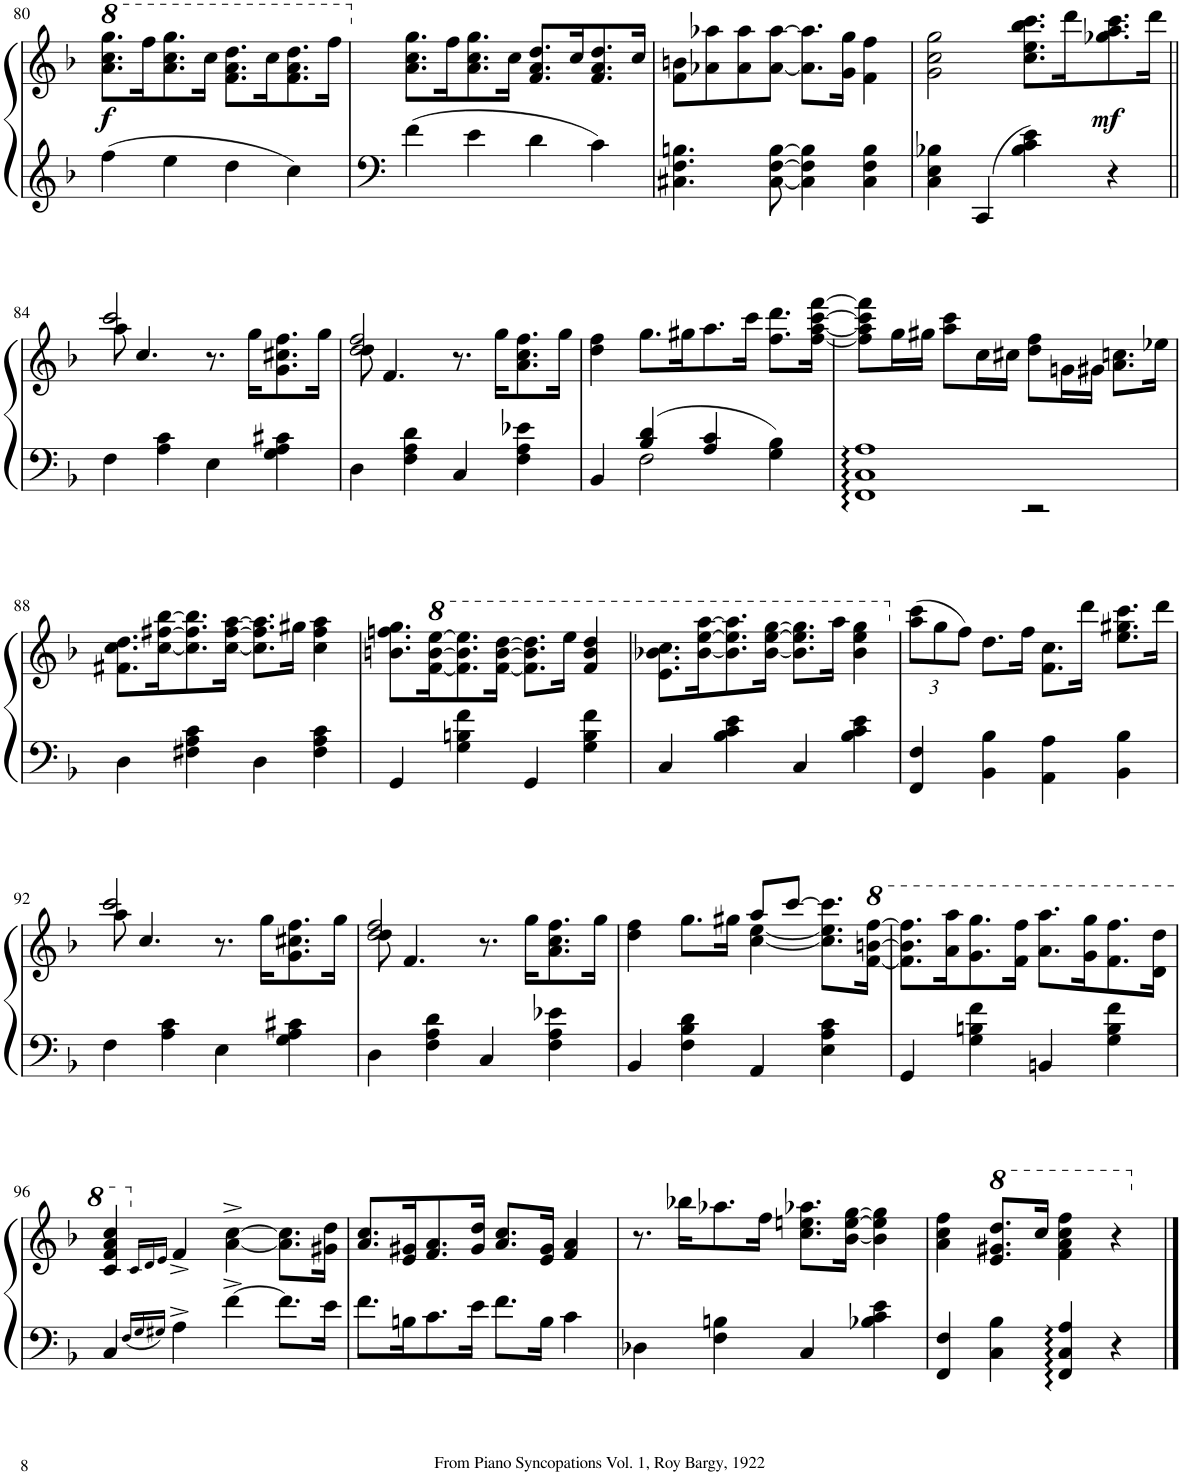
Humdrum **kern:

**kern	**kern	**dynam
*part1	*part1	*part1
*staff2	*staff1	*staff1/2
*I"Piano	*	*
*I'Pno.	*	*
!!LO:PB:g=z
*clefG2	*clefG2	*
*k[b-]	*k[b-]	*
*M4/4	*M4/4	*
*met(c)	*met(c)	*
*	*8va	*
=80	=80	=80
!	!	!LO:DY:a=2
4ff\	8.aa\ 8.ccc\ 8.ggg\L	f
.	16fff\K	.
4ee\	8.aa\ 8.ccc\ 8.ggg\	.
.	16ccc\Jk	.
4dd\	8.ff\ 8.aa\ 8.ddd\L	.
.	16ccc\K	.
4cc\	8.ff\ 8.aa\ 8.ddd\	.
.	16fff\Jk	.
=81	=81	=81
*	*X8va	*
4f\	8.a\ 8.cc\ 8.gg\L	.
.	16ff\K	.
4e\	8.a\ 8.cc\ 8.gg\	.
.	16cc\Jk	.
4d\	8.f/ 8.a/ 8.dd/L	.
.	16cc/K	.
4c\	8.f/ 8.a/ 8.dd/	.
.	16cc/Jk	.
=82	=82	=82
4.C#X\ 4.F\ 4.Bn\	8f\ 8bn\L	.
.	8a-X\ 8aa-X\	.
.	8a-\ 8aa-\	.
[8C#\ [8F\ [8B\	[8a-\ [8aa-\J	.
4C#\] 4F\] 4B\]	8.a-\] 8.aa-\]L	.
.	16g\ 16gg\Jk	.
4C#\ 4F\ 4B\	4f\ 4ff\	.
=83	=83	=83
4C\ 4E\ 4B-X\	2g\ 2cc\ 2gg\	.
4CC/	.	.
4B-\ 4c\ 4e\	8.cc\ 8.ee\ 8.bb-\ 8.ccc\L	.
.	16ddd\K	.
!	!	!LO:DY:a=2
4r	8.gg-X\ 8.aa\ 8.ccc\	mf
.	16ddd\Jk	.
!!LO:LB:g=z
=84||	=84||	=84||
*	*^	*
4F\	8aa\	2aa/ 2ccc/	.
.	4.cc/	.	.
4A\ 4c\	.	.	.
4E\	8.r	2ryy	.
.	16gg\KL	.	.
4G\ 4A\ 4c#X\	8.g\ 8.cc#X\ 8.ff\	.	.
.	16gg\Jk	.	.
=85	=85	=85	=85
4D\	8dd\	2dd/ 2ff/	.
.	4.f/	.	.
4F\ 4A\ 4d\	.	.	.
4C/	8.r	2ryy	.
.	16gg\KL	.	.
4F\ 4A\ 4e-X\	8.a\ 8.cc\ 8.ff\	.	.
.	16gg\Jk	.	.
*	*v	*v	*
=86	=86	=86
*^	*	*
4BB-/	4ryy	4dd\ 4ff\	.
4B-/ 4d/	2F\	8.gg\L	.
.	.	16gg#X\K	.
4A/ 4c/	.	8.aa\	.
.	.	16ccc\Jk	.
4G\ 4B-\	4ryy	8.ff\ 8.ddd\L	.
.	.	[16ff\ [16aa\ [16ccc\ [16fff\Jk	.
=87	=87	=87	=87
1FF 1C 1A	2ryy	8ff\] 8aa\] 8ccc\] 8fff\]L	.
.	.	16gg\L	.
.	.	16gg#X\JJ	.
.	.	8aa\ 8ccc\L	.
.	.	16cc\L	.
.	.	16cc#X\JJ	.
.	2r	8dd\ 8ff\L	.
.	.	16gn\L	.
.	.	16g#X\JJ	.
.	.	8.a\ 8.ccn\L	.
.	.	16ee-X\Jk	.
*v	*v	*	*
!!LO:LB:g=z
=88	=88	=88
4D\	8.f#X\ 8.cc\ 8.dd\L	.
.	[16cc\ [16ff#X\ [16bb-\K	.
4F#X\ 4A\ 4c\	8.cc\] 8.ff#\] 8.bb-\]	.
.	[16cc\ [16ff#\ [16aa\Jk	.
4D\	8.cc\] 8.ff#\] 8.aa\]L	.
.	16gg#X\Jk	.
4F#\ 4A\ 4c\	4cc\ 4ff#\ 4aa\	.
=89	=89	=89
4GG/	8.bn\ 8.ffn\ 8.gg\L	.
*	*8va	*
.	[16ff\ [16bb\ [16eee\K	.
4G\ 4Bn\ 4f\	8.ff\] 8.bb\] 8.eee\]	.
.	[16ff\ [16bb\ [16ddd\Jk	.
4GG/	8.ff\] 8.bb\] 8.ddd\]L	.
.	16eee\Jk	.
4G\ 4B\ 4f\	4ff/ 4bb/ 4ddd/	.
=90	=90	=90
4C/	8.ee\ 8.bb-X\ 8.ccc\L	.
.	[16bb-\ [16eee\ [16aaa\K	.
4B-\ 4c\ 4e\	8.bb-\] 8.eee\] 8.aaa\]	.
.	[16bb-\ [16eee\ [16ggg\Jk	.
4C/	8.bb-\] 8.eee\] 8.ggg\]L	.
.	16aaa\Jk	.
4B-\ 4c\ 4e\	4bb-\ 4eee\ 4ggg\	.
=91	=91	=91
*	*X8va	*
*	*Xbrackettup	*
4FF/ 4F/	(12aa\ 12ccc\L	.
.	12gg\	.
.	12ff\J)	.
4BB-\ 4B-\	8.dd\L	.
.	16ff\Jk	.
4AA\ 4A\	8.f\ 8.cc\L	.
.	16ddd\Jk	.
4BB-\ 4B-\	8.ee\ 8.gg#X\ 8.ccc\L	.
.	16ddd\Jk	.
!!LO:LB:g=z
=92	=92	=92
*	*^	*
4F\	8aa\	2aa/ 2ccc/	.
.	4.cc/	.	.
4A\ 4c\	.	.	.
4E\	8.r	2ryy	.
.	16gg\KL	.	.
4G\ 4A\ 4c#X\	8.g\ 8.cc#X\ 8.ff\	.	.
.	16gg\Jk	.	.
=93	=93	=93	=93
4D\	8dd\	2dd/ 2ff/	.
.	4.f/	.	.
4F\ 4A\ 4d\	.	.	.
4C/	8.r	2ryy	.
.	16gg\KL	.	.
4F\ 4A\ 4e-X\	8.a\ 8.cc\ 8.ff\	.	.
.	16gg\Jk	.	.
=94	=94	=94	=94
4BB-/	4dd\ 4ff\	2ryy	.
4F\ 4B-\ 4d\	8.gg\L	.	.
.	16gg#X\Jk	.	.
4AA/	[4cc\ [4ee\	8aa/L	.
.	.	[8ccc/J	.
4E\ 4A\ 4c\	8.cc\] 8.ee\] 8.ccc\]L	4ryy	.
*	*8va	*	*
.	[16ff\ [16bbn\ [16fff\Jk	.	.
*	*v	*v	*
=95	=95	=95
4GG/	8.ff\] 8.bb\] 8.fff\]L	.
.	16aa\ 16aaa\K	.
4G\ 4Bn\ 4f\	8.gg\ 8.ggg\	.
.	16ff\ 16fff\Jk	.
4BBn/	8.aa\ 8.aaa\L	.
.	16gg\ 16ggg\K	.
4G\ 4B\ 4f\	8.ff\ 8.fff\	.
.	16dd\ 16ddd\Jk	.
!!LO:LB:g=z
=96	=96	=96
4C/	4cc/ 4ff/ 4aa/ 4ccc/	.
*	*X8va	*
16qF/LL	16qc/LL	.
16qG/	16qd/	.
16qG#X/JJ	16qe/JJ	.
4A^\	4f^/	.
[4f^\	[4a\^ [4cc\^	.
8.f\L]	8.a\] 8.cc\]L	.
16e\Jk	16g#X\ 16dd\Jk	.
=97	=97	=97
8.f\L	8.a/ 8.cc/L	.
16Bn\K	16e/ 16g#X/K	.
8.c\	8.f/ 8.a/	.
16e\Jk	16g#/ 16dd/Jk	.
8.f\L	8.a/ 8.cc/L	.
16B\Jk	16e/ 16g#/Jk	.
4c\	4f/ 4a/	.
=98	=98	=98
4D-X\	8.r	.
.	16bb-X\KL	.
4F\ 4Bn\	8.aa-X\	.
.	16ff\Jk	.
4C/	8.cc\ 8.een\ 8.aa-X\L	.
.	[16b-\ [16ee\ [16gg\Jk	.
4B-X\ 4c\ 4e\	4b-\] 4ee\] 4gg\]	.
=99	=99	=99
4FF/ 4F/	4a\ 4cc\ 4ff\	.
*	*8va	*
4C\ 4B-\	8.ee/ 8.gg#X/ 8.ddd/L	.
.	16ccc/Jk	.
4FF/ 4C/ 4A/	4ff\ 4aa\ 4ccc\ 4fff\	.
4r	4r	.
*	*X8va	*
==	==	==
*-	*-	*-
